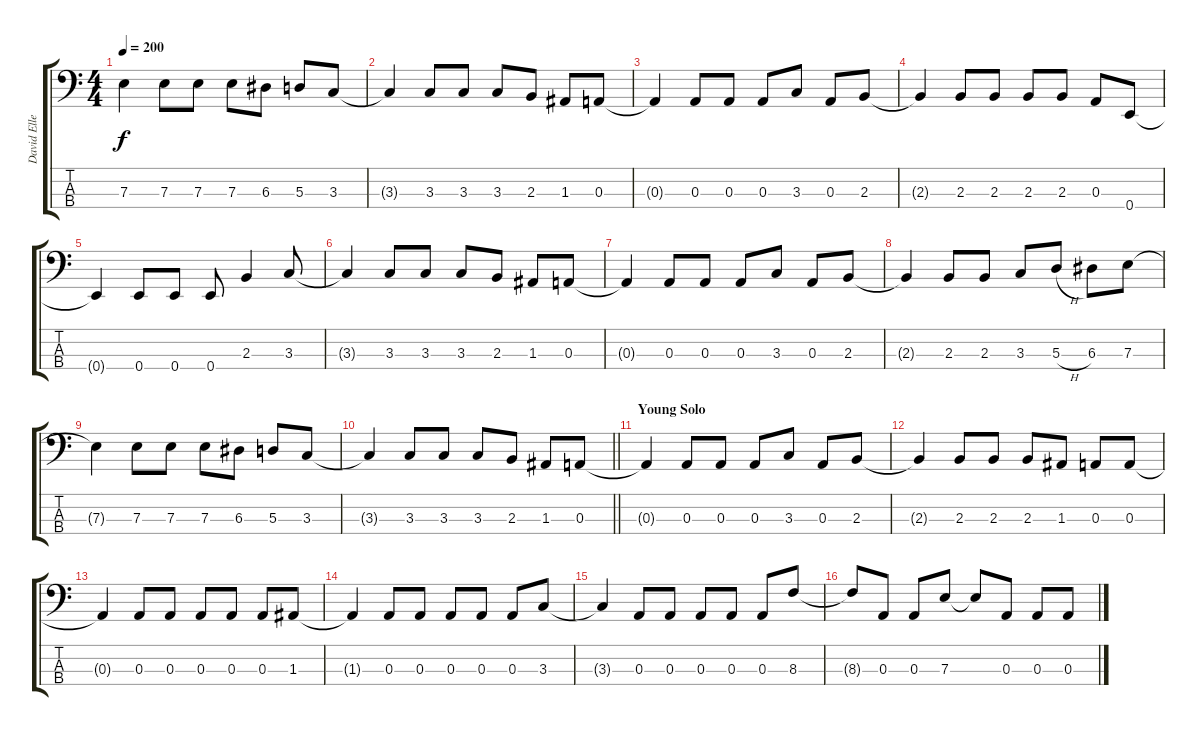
\track ("David Ellefson" "David Elle") {instrument electricbasspick}
\staff {score tabs}
\tuning (G2 D2 A1 E1) {hide}
\ts (4 4)
\tempo 200
\clef f4
\ks c
7.3{t}.4{dy f} 7.3.8 7.3.8 7.3.8 6.3.8 5.3.8 3.3.8 |
3.3{t}.4 3.3.8 3.3.8 3.3.8 2.3.8 1.3.8 0.3.8 |
0.3{t}.4 0.3.8 0.3.8 0.3.8 3.3.8 0.3.8 2.3.8 |
2.3{t}.4 2.3.8 2.3.8 2.3.8 2.3.8 0.3.8 0.4.8 |
0.4{t}.4 0.4.8 0.4.8 0.4.8 2.3.4 3.3.8 |
3.3{t}.4 3.3.8 3.3.8 3.3.8 2.3.8 1.3.8 0.3.8 |
0.3{t}.4 0.3.8 0.3.8 0.3.8 3.3.8 0.3.8 2.3.8 |
2.3{t}.4 2.3.8 2.3.8 3.3.8 5.3{h}.8 6.3.8 7.3.8 |
7.3{t}.4 7.3.8 7.3.8 7.3.8 6.3.8 5.3.8 3.3.8 |
\barLineRight lightlight
3.3{t}.4 3.3.8 3.3.8 3.3.8 2.3.8 1.3.8 0.3.8 |
\section ("" "Young Solo")
0.3{t}.4 0.3.8 0.3.8 0.3.8 3.3.8 0.3.8 2.3.8 |
2.3{t}.4 2.3.8 2.3.8 2.3.8 1.3.8 0.3.8 0.3.8 |
0.3{t}.4 0.3.8 0.3.8 0.3.8 0.3.8 0.3.8 1.3.8 |
1.3{t}.4 0.3.8 0.3.8 0.3.8 0.3.8 0.3.8 3.3.8 |
3.3{t}.4 0.3.8 0.3.8 0.3.8 0.3.8 0.3.8 8.3.8 |
8.3{t}.8 0.3.8 0.3.8 7.3.8 7.3{t}.8 0.3.8 0.3.8 0.3.8
